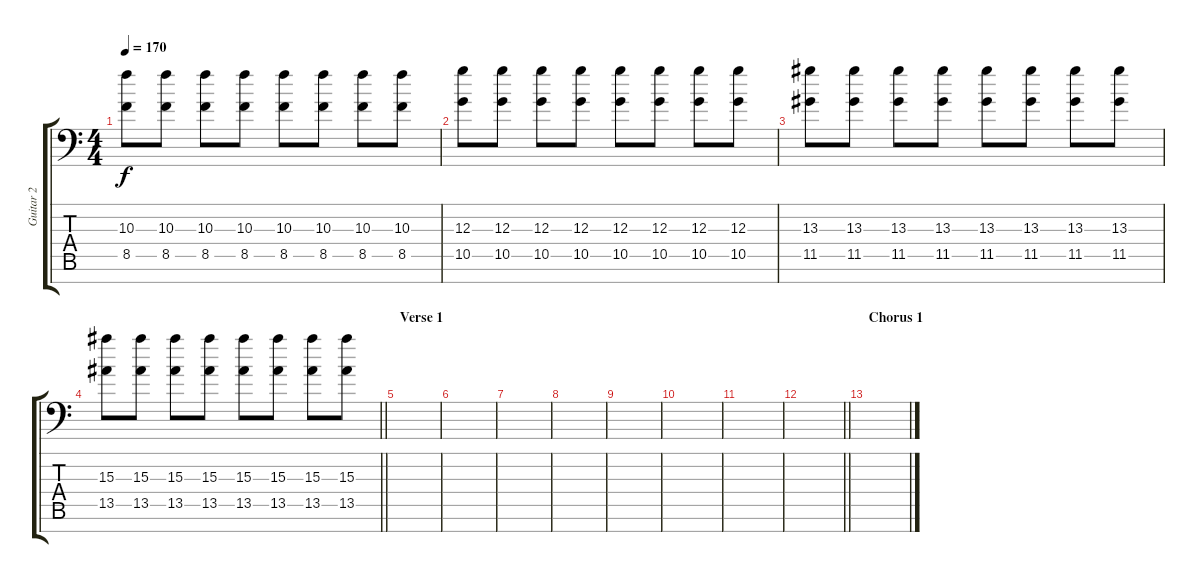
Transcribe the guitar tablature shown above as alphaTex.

\track ("Guitar 2" "Guitar 2") {instrument overdrivenguitar}
\staff {score tabs}
\tuning (E4 B3 G3 D3 A2 E2 A1) {hide}
\ts (4 4)
\tempo 170
\clef f4
\ks c
(10.3 8.5).8{dy f} (10.3 8.5).8 (10.3 8.5).8 (10.3 8.5).8 (10.3 8.5).8 (10.3 8.5).8 (10.3 8.5).8 (10.3 8.5).8 |
(12.3 10.5).8 (12.3 10.5).8 (12.3 10.5).8 (12.3 10.5).8 (12.3 10.5).8 (12.3 10.5).8 (12.3 10.5).8 (12.3 10.5).8 |
(13.3 11.5).8 (13.3 11.5).8 (13.3 11.5).8 (13.3 11.5).8 (13.3 11.5).8 (13.3 11.5).8 (13.3 11.5).8 (13.3 11.5).8 |
\barLineRight lightlight
(15.3 13.5).8 (15.3 13.5).8 (15.3 13.5).8 (15.3 13.5).8 (15.3 13.5).8 (15.3 13.5).8 (15.3 13.5).8 (15.3 13.5).8 |
\section ("" "Verse 1")
|
|
|
|
|
|
|
\barLineRight lightlight
|
\section ("" "Chorus 1")
